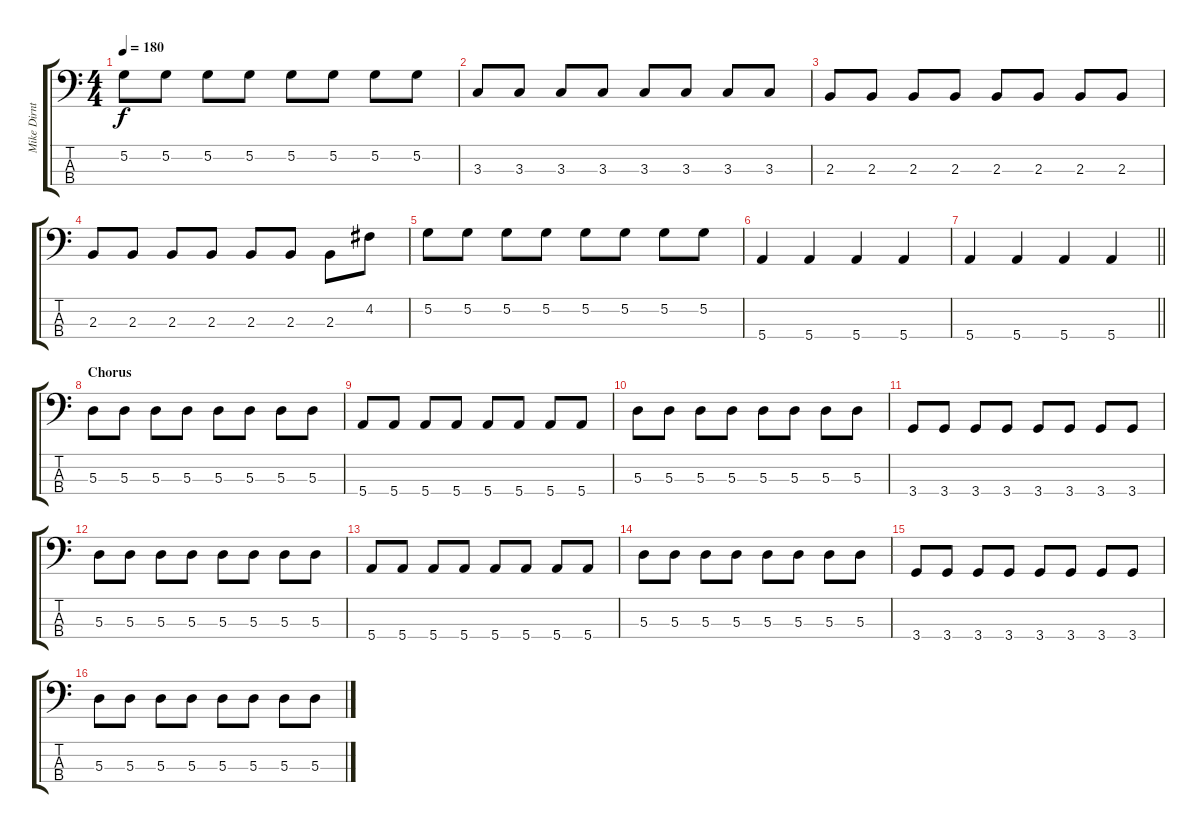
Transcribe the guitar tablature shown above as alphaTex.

\track ("Mike Dirnt - Bass" "Mike Dirnt") {instrument electricbasspick}
\staff {score tabs}
\tuning (G2 D2 A1 E1) {hide}
\ts (4 4)
\tempo 180
\clef f4
\ks c
5.2.8{dy f} 5.2.8 5.2.8 5.2.8 5.2.8 5.2.8 5.2.8 5.2.8 |
3.3.8 3.3.8 3.3.8 3.3.8 3.3.8 3.3.8 3.3.8 3.3.8 |
2.3.8 2.3.8 2.3.8 2.3.8 2.3.8 2.3.8 2.3.8 2.3.8 |
2.3.8 2.3.8 2.3.8 2.3.8 2.3.8 2.3.8 2.3.8 4.2.8 |
5.2.8 5.2.8 5.2.8 5.2.8 5.2.8 5.2.8 5.2.8 5.2.8 |
5.4.4{volume 12 balance 8 instrument electricbasspick} 5.4.4 5.4.4 5.4.4 |
\barLineRight lightlight
5.4.4 5.4.4 5.4.4 5.4.4 |
\section ("" "Chorus")
5.3.8 5.3.8 5.3.8 5.3.8 5.3.8 5.3.8 5.3.8 5.3.8 |
5.4.8 5.4.8 5.4.8 5.4.8 5.4.8 5.4.8 5.4.8 5.4.8 |
5.3.8 5.3.8 5.3.8 5.3.8 5.3.8 5.3.8 5.3.8 5.3.8 |
3.4.8 3.4.8 3.4.8 3.4.8 3.4.8 3.4.8 3.4.8 3.4.8 |
5.3.8 5.3.8 5.3.8 5.3.8 5.3.8 5.3.8 5.3.8 5.3.8 |
5.4.8 5.4.8 5.4.8 5.4.8 5.4.8 5.4.8 5.4.8 5.4.8 |
5.3.8 5.3.8 5.3.8 5.3.8 5.3.8 5.3.8 5.3.8 5.3.8 |
3.4.8 3.4.8 3.4.8 3.4.8 3.4.8 3.4.8 3.4.8 3.4.8 |
5.3.8 5.3.8 5.3.8 5.3.8 5.3.8 5.3.8 5.3.8 5.3.8
